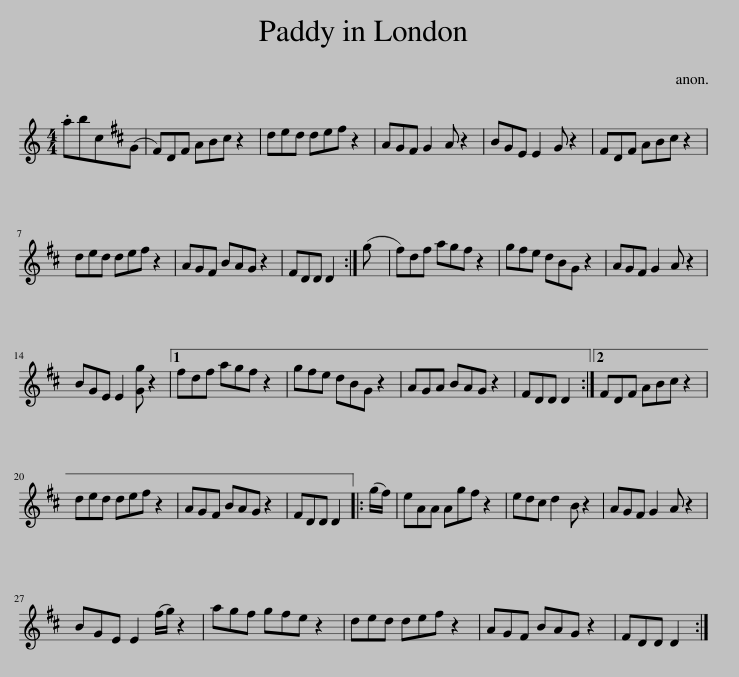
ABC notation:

X:1
L:1/8
M:4/4
I:linebreak $
K:C
V:1 treble
V:1
 .abc(G | ^F)DF AB^c z2 | ded de^f z2 | AG^F G2 A z2 | BGE E2 G z2 | %5
 ^FDF AB^c z2 |$ ded de^f z2 | AG^F BAG z2 | ^FDD D2 :| (g | %10
 ^f)df agf z2 | g^fe dBG z2 | AG^F G2 A z2 |$ BGE E2 [Gg] z2 |1 ^fdf agf z2 | %15
 g^fe dBG z2 | AGA BAG z2 | ^FDD D2 :|2 ^FDF AB^c z2 |$ ded de^f z2 | %20
 AG^F BAG z2 | ^FDD D2 |: (g/^f/) | eAA Ag^f z2 | ed^c d2 B z2 | %25
 AG^F G2 A z2 |$ BGE E2 (^f/g/) z2 | ag^f gfe z2 | ded de^f z2 | AG^F BAG z2 | %30
 ^FDD D2 :| %31
